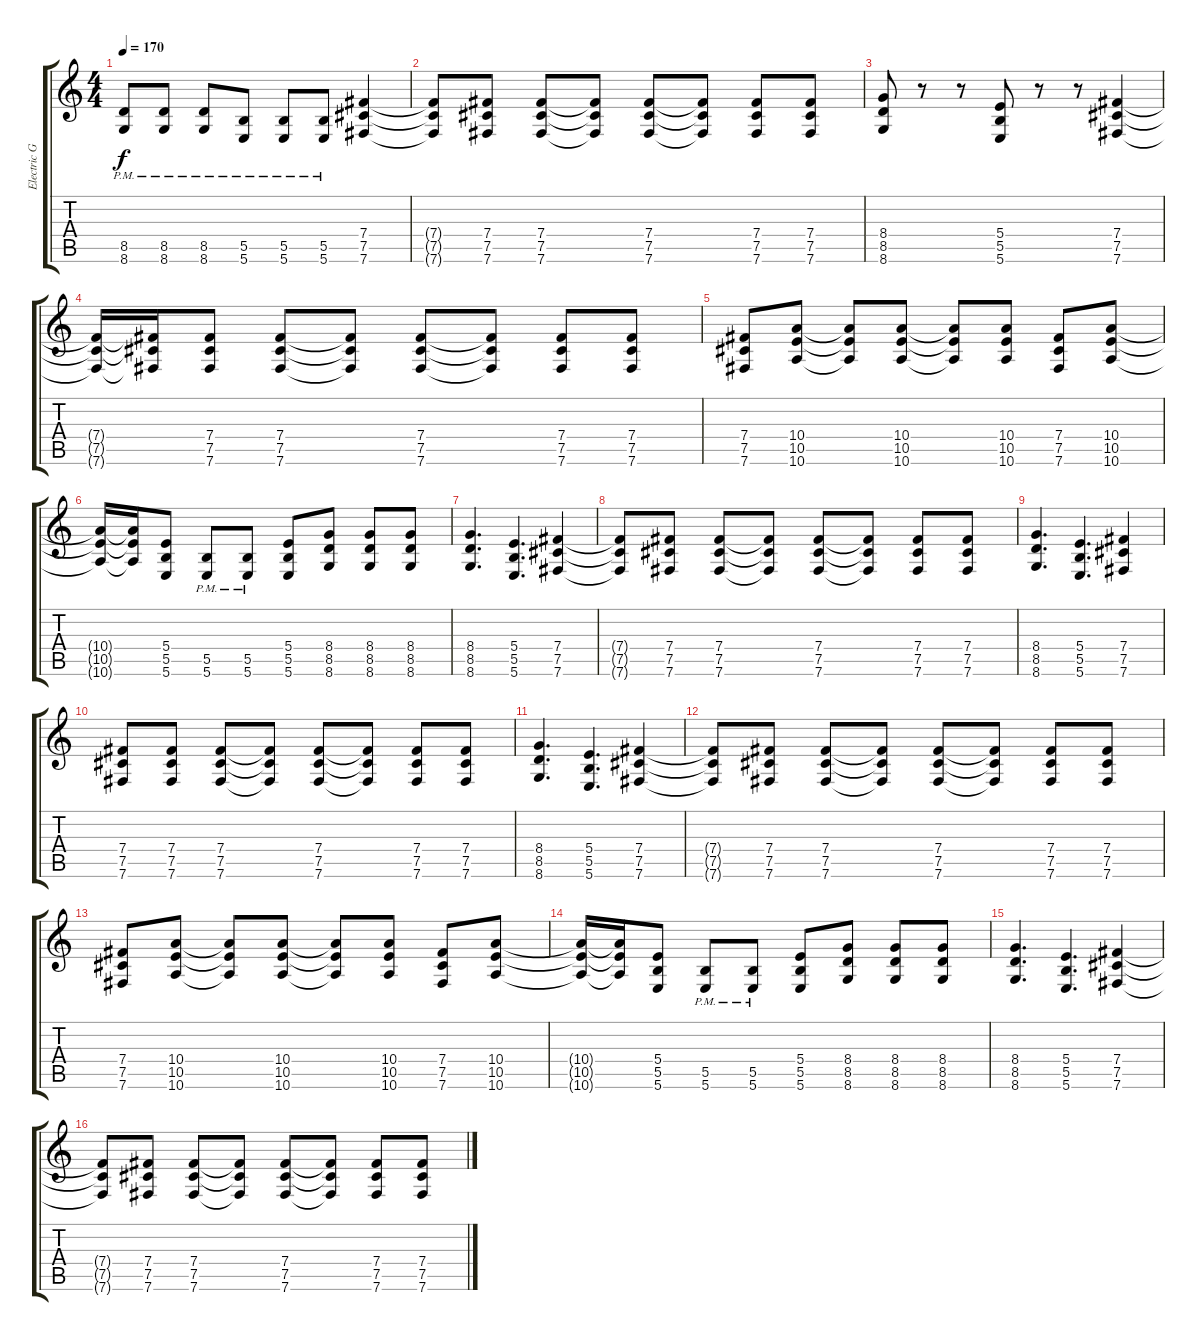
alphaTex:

\track ("Electric Guitar 1" "Electric G") {instrument distortionguitar}
\staff {score tabs}
\tuning (Db4 Ab3 E3 B2 Gb2 B1) {hide}
\ts (4 4)
\tempo 170
\clef g2
\ks c
(8.5{pm} 8.6{pm}).8{dy f} (8.5{pm} 8.6{pm}).8 (8.5{pm} 8.6{pm}).8 (5.5{pm} 5.6{pm}).8 (5.5{pm} 5.6{pm}).8 (5.5{pm} 5.6{pm}).8 (7.4 7.5 7.6).4 |
(7.4{t} 7.5{t} 7.6{t}).8 (7.4 7.5 7.6).8 (7.4 7.5 7.6).8 (7.4{t} 7.5{t} 7.6{t}).8 (7.4 7.5 7.6).8 (7.4{t} 7.5{t} 7.6{t}).8 (7.4 7.5 7.6).8 (7.4 7.5 7.6).8 |
(8.4 8.5 8.6).8 r.8 r.8 (5.4 5.5 5.6).8 r.8 r.8 (7.4 7.5 7.6).4 |
(7.4{t} 7.5{t} 7.6{t}).16 (7.4{t} 7.5{t} 7.6{t}).16 (7.4 7.5 7.6).8 (7.4 7.5 7.6).8 (7.4{t} 7.5{t} 7.6{t}).8 (7.4 7.5 7.6).8 (7.4{t} 7.5{t} 7.6{t}).8 (7.4 7.5 7.6).8 (7.4 7.5 7.6).8 |
(7.4 7.5 7.6).8 (10.4 10.5 10.6).8 (10.4{t} 10.5{t} 10.6{t}).8 (10.4 10.5 10.6).8 (10.4{t} 10.5{t} 10.6{t}).8 (10.4 10.5 10.6).8 (7.4 7.5 7.6).8 (10.4 10.5 10.6).8 |
(10.4{t} 10.5{t} 10.6{t}).16 (10.4{t} 10.5{t} 10.6{t}).16 (5.4 5.5 5.6).8 (5.5{pm} 5.6{pm}).8 (5.5{pm} 5.6{pm}).8 (5.4 5.5 5.6).8 (8.4 8.5 8.6).8 (8.4 8.5 8.6).8 (8.4 8.5 8.6).8 |
(8.4 8.5 8.6).4{d} (5.4 5.5 5.6).4{d} (7.4 7.5 7.6).4 |
(7.4{t} 7.5{t} 7.6{t}).8 (7.4 7.5 7.6).8 (7.4 7.5 7.6).8 (7.4{t} 7.5{t} 7.6{t}).8 (7.4 7.5 7.6).8 (7.4{t} 7.5{t} 7.6{t}).8 (7.4 7.5 7.6).8 (7.4 7.5 7.6).8 |
(8.4 8.5 8.6).4{d} (5.4 5.5 5.6).4{d} (7.4 7.5 7.6).4 |
(7.4 7.5 7.6).8 (7.4 7.5 7.6).8 (7.4 7.5 7.6).8 (7.4{t} 7.5{t} 7.6{t}).8 (7.4 7.5 7.6).8 (7.4{t} 7.5{t} 7.6{t}).8 (7.4 7.5 7.6).8 (7.4 7.5 7.6).8 |
(8.4 8.5 8.6).4{d} (5.4 5.5 5.6).4{d} (7.4 7.5 7.6).4 |
(7.4{t} 7.5{t} 7.6{t}).8 (7.4 7.5 7.6).8 (7.4 7.5 7.6).8 (7.4{t} 7.5{t} 7.6{t}).8 (7.4 7.5 7.6).8 (7.4{t} 7.5{t} 7.6{t}).8 (7.4 7.5 7.6).8 (7.4 7.5 7.6).8 |
(7.4 7.5 7.6).8 (10.4 10.5 10.6).8 (10.4{t} 10.5{t} 10.6{t}).8 (10.4 10.5 10.6).8 (10.4{t} 10.5{t} 10.6{t}).8 (10.4 10.5 10.6).8 (7.4 7.5 7.6).8 (10.4 10.5 10.6).8 |
(10.4{t} 10.5{t} 10.6{t}).16 (10.4{t} 10.5{t} 10.6{t}).16 (5.4 5.5 5.6).8 (5.5{pm} 5.6{pm}).8 (5.5{pm} 5.6{pm}).8 (5.4 5.5 5.6).8 (8.4 8.5 8.6).8 (8.4 8.5 8.6).8 (8.4 8.5 8.6).8 |
(8.4 8.5 8.6).4{d} (5.4 5.5 5.6).4{d} (7.4 7.5 7.6).4 |
(7.4{t} 7.5{t} 7.6{t}).8 (7.4 7.5 7.6).8 (7.4 7.5 7.6).8 (7.4{t} 7.5{t} 7.6{t}).8 (7.4 7.5 7.6).8 (7.4{t} 7.5{t} 7.6{t}).8 (7.4 7.5 7.6).8 (7.4 7.5 7.6).8
